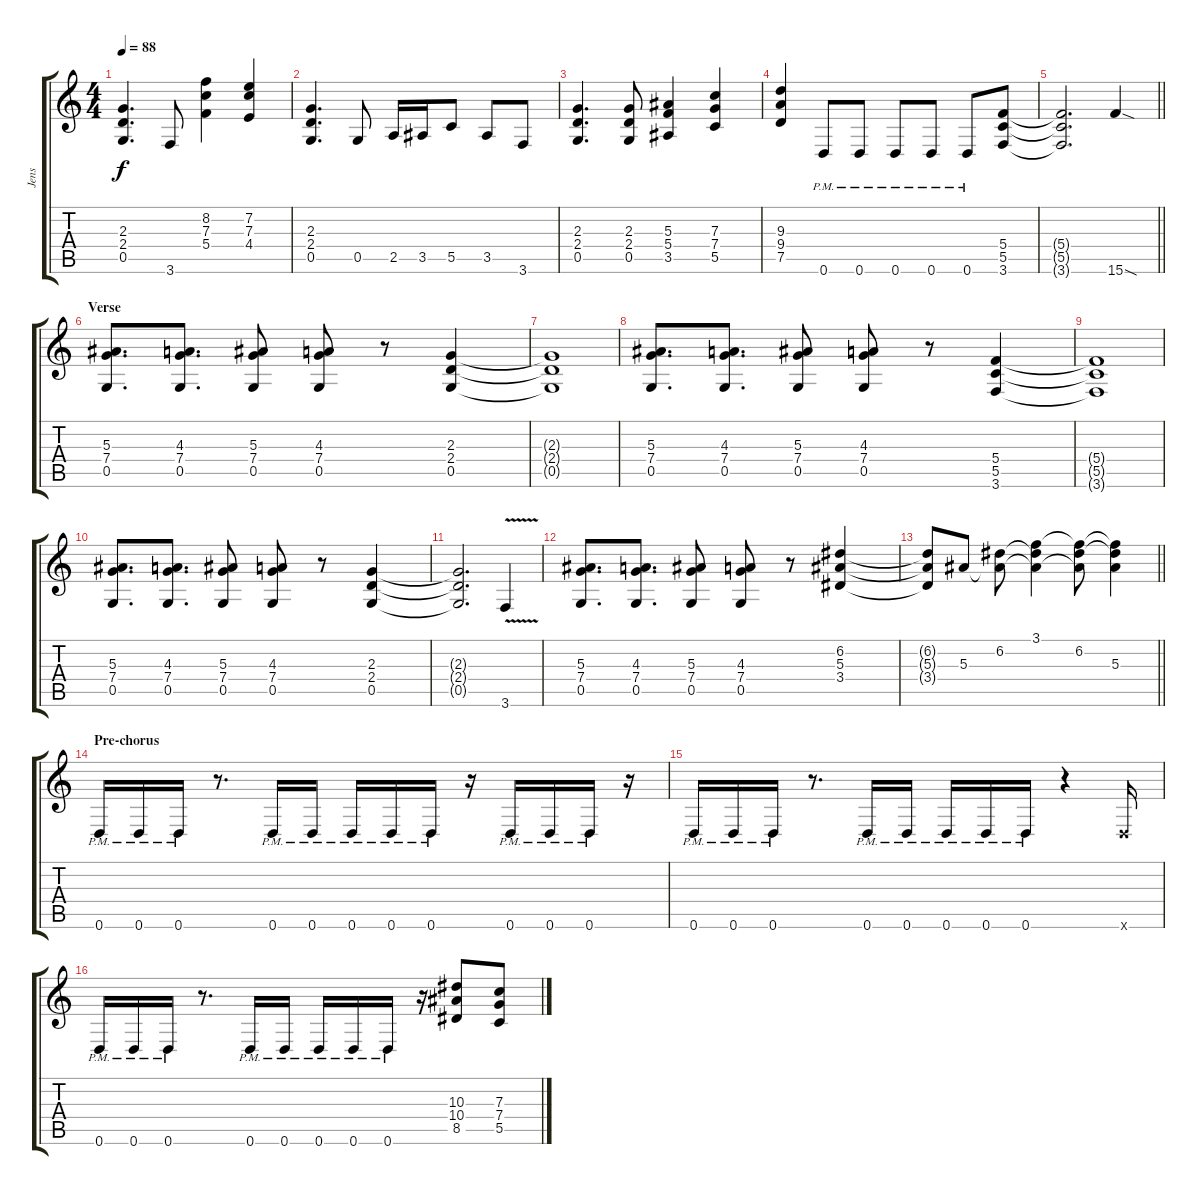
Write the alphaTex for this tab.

\track ("Jens" "Jens") {instrument distortionguitar}
\staff {score tabs}
\tuning (D4 A3 F3 C3 G2 D2) {hide}
\ts (4 4)
\tempo 88
\clef g2
\ks c
(2.3 2.4 0.5).4{d dy f} 3.6.8 (8.2 7.3 5.4).4 (7.2 7.3 4.4).4 |
(2.3 2.4 0.5).4{d} 0.5.8 2.5.16 3.5.16 5.5.8 3.5.8 3.6.8 |
(2.3 2.4 0.5).4{d} (2.3 2.4 0.5).8 (5.3 5.4 3.5).4 (7.3 7.4 5.5).4 |
(9.3 9.4 7.5).4 0.6{pm}.8 0.6{pm}.8 0.6{pm}.8 0.6{pm}.8 0.6{pm}.8 (5.4 5.5 3.6).8 |
\barLineRight lightlight
(5.4{t} 5.5{t} 3.6{t}).2{d} 15.6{sod}.4 |
\section ("" "Verse")
(5.3 7.4 0.5).8{d} (4.3 7.4 0.5).8{d} (5.3 7.4 0.5).8 (4.3 7.4 0.5).8 r.8 (2.3 2.4 0.5).4 |
(2.3{t} 2.4{t} 0.5{t}).1 |
(5.3 7.4 0.5).8{d} (4.3 7.4 0.5).8{d} (5.3 7.4 0.5).8 (4.3 7.4 0.5).8 r.8 (5.4 5.5 3.6).4 |
(5.4{t} 5.5{t} 3.6{t}).1 |
(5.3 7.4 0.5).8{d} (4.3 7.4 0.5).8{d} (5.3 7.4 0.5).8 (4.3 7.4 0.5).8 r.8 (2.3 2.4 0.5).4 |
(2.3{t} 2.4{t} 0.5{t}).2{d} 3.6{v}.4 |
(5.3 7.4 0.5).8{d} (4.3 7.4 0.5).8{d} (5.3 7.4 0.5).8 (4.3 7.4 0.5).8 r.8 (6.2 5.3 3.4).4 |
\barLineRight lightlight
(6.2{t} 5.3{t} 3.4{t}).8 5.3.8 (6.2 5.3{t}).8 (3.1 6.2{t} 5.3{t}).4 (3.1{t} 6.2 5.3{t}).8 (3.1{t} 6.2{t} 5.3).4 |
\section ("" "Pre-chorus")
0.6{pm}.16 0.6{pm}.16 0.6{pm}.16 r.8{d} 0.6{pm}.16 0.6{pm}.16 0.6{pm}.16 0.6{pm}.16 0.6{pm}.16 r.16 0.6{pm}.16 0.6{pm}.16 0.6{pm}.16 r.16 |
0.6{pm}.16 0.6{pm}.16 0.6{pm}.16 r.8{d} 0.6{pm}.16 0.6{pm}.16 0.6{pm}.16 0.6{pm}.16 0.6{pm}.16 r.4 0.6{x}.16 |
0.6{pm}.16 0.6{pm}.16 0.6{pm}.16 r.8{d} 0.6{pm}.16 0.6{pm}.16 0.6{pm}.16 0.6{pm}.16 0.6{pm}.16 r.16 (10.3 10.4 8.5).8 (7.3 7.4 5.5).8
